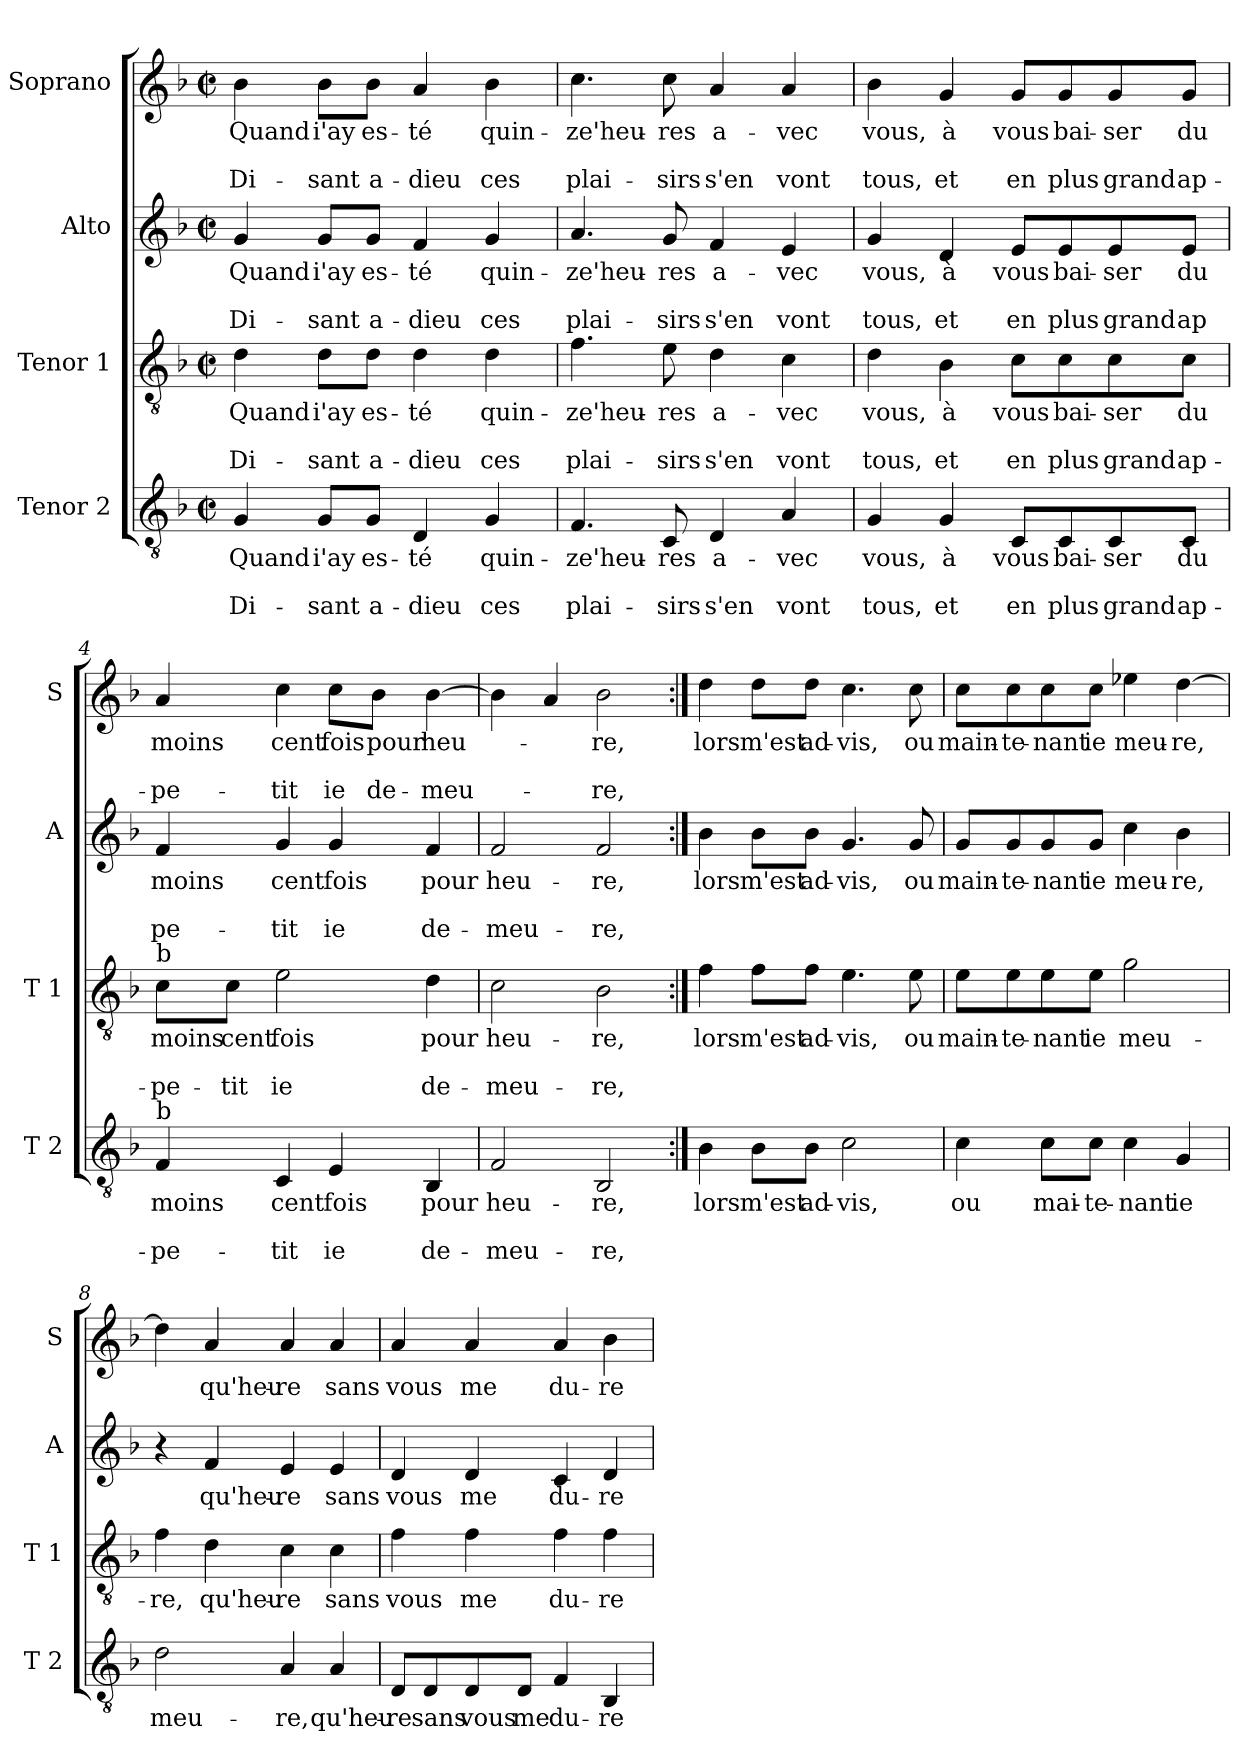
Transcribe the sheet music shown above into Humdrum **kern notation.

**kern	**text	**text	**text	**kern	**text	**text	**text	**kern	**text	**text	**text	**kern	**text	**text	**text
*part4	*part4	*part4	*part4	*part3	*part3	*part3	*part3	*part2	*part2	*part2	*part2	*part1	*part1	*part1	*part1
*staff4	*staff4	*staff4	*staff4	*staff3	*staff3	*staff3	*staff3	*staff2	*staff2	*staff2	*staff2	*staff1	*staff1	*staff1	*staff1
*I"Tenor 2	*	*	*	*I"Tenor 1	*	*	*	*I"Alto	*	*	*	*I"Soprano	*	*	*
*I'T 2	*	*	*	*I'T 1	*	*	*	*I'A	*	*	*	*I'S	*	*	*
*clefGv2	*	*	*	*clefGv2	*	*	*	*clefG2	*	*	*	*clefG2	*	*	*
*k[b-]	*	*	*	*k[b-]	*	*	*	*k[b-]	*	*	*	*k[b-]	*	*	*
*F:	*	*	*	*F:	*	*	*	*F:	*	*	*	*F:	*	*	*
*M2/2	*	*	*	*M2/2	*	*	*	*M2/2	*	*	*	*M2/2	*	*	*
*met(c|)	*	*	*	*met(c|)	*	*	*	*met(c|)	*	*	*	*met(c|)	*	*	*
=1	=1	=1	=1	=1	=1	=1	=1	=1	=1	=1	=1	=1	=1	=1	=1
!	!LO:LY:b	!	!LO:LY:b	!	!LO:LY:b	!	!LO:LY:b	!	!LO:LY:b	!	!LO:LY:b	!	!LO:LY:b	!	!LO:LY:b
4G/	Quand	.	Di-	4d\	Quand	.	Di-	4g/	Quand	.	Di-	4b-\	Quand	.	Di-
!	!LO:LY:b	!	!LO:LY:b	!	!LO:LY:b	!	!LO:LY:b	!	!LO:LY:b	!	!LO:LY:b	!	!LO:LY:b	!	!LO:LY:b
8G/L	i'ay	.	-sant	8d\L	i'ay	.	-sant	8g/L	i'ay	.	-sant	8b-\L	i'ay	.	-sant
!	!LO:LY:b	!	!LO:LY:b	!	!LO:LY:b	!	!LO:LY:b	!	!LO:LY:b	!	!LO:LY:b	!	!LO:LY:b	!	!LO:LY:b
8G/J	es-	.	a-	8d\J	es-	.	a-	8g/J	es-	.	a-	8b-\J	es-	.	a-
!	!LO:LY:b	!	!LO:LY:b	!	!LO:LY:b	!	!LO:LY:b	!	!LO:LY:b	!	!LO:LY:b	!	!LO:LY:b	!	!LO:LY:b
4D/	-té	.	-dieu	4d\	-té	.	-dieu	4f/	-té	.	-dieu	4a/	-té	.	-dieu
!	!LO:LY:b	!	!LO:LY:b	!	!LO:LY:b	!	!LO:LY:b	!	!LO:LY:b	!	!LO:LY:b	!	!LO:LY:b	!	!LO:LY:b
4G/	quin-	.	ces	4d\	quin-	.	ces	4g/	quin-	.	ces	4b-\	quin-	.	ces
=2	=2	=2	=2	=2	=2	=2	=2	=2	=2	=2	=2	=2	=2	=2	=2
!	!LO:LY:b	!	!LO:LY:b	!	!LO:LY:b	!	!LO:LY:b	!	!LO:LY:b	!	!LO:LY:b	!	!LO:LY:b	!	!LO:LY:b
4.F/	-ze'heu-	.	plai-	4.f\	-ze'heu-	.	plai-	4.a/	-ze'heu-	.	plai-	4.cc\	-ze'heu-	.	plai-
!	!LO:LY:b	!	!LO:LY:b	!	!LO:LY:b	!	!LO:LY:b	!	!LO:LY:b	!	!LO:LY:b	!	!LO:LY:b	!	!LO:LY:b
8C/	-res	.	-sirs	8e\	-res	.	-sirs	8g/	-res	.	-sirs	8cc\	-res	.	-sirs
!	!LO:LY:b	!	!LO:LY:b	!	!LO:LY:b	!	!LO:LY:b	!	!LO:LY:b	!	!LO:LY:b	!	!LO:LY:b	!	!LO:LY:b
4D/	a-	.	s'en	4d\	a-	.	s'en	4f/	a-	.	s'en	4a/	a-	.	s'en
!	!LO:LY:b	!	!LO:LY:b	!	!LO:LY:b	!	!LO:LY:b	!	!LO:LY:b	!	!LO:LY:b	!	!LO:LY:b	!	!LO:LY:b
4A/	-vec	.	vont	4c\	-vec	.	vont	4e/	-vec	.	vont	4a/	-vec	.	vont
=3	=3	=3	=3	=3	=3	=3	=3	=3	=3	=3	=3	=3	=3	=3	=3
!	!LO:LY:b	!	!LO:LY:b	!	!LO:LY:b	!	!LO:LY:b	!	!LO:LY:b	!	!LO:LY:b	!	!LO:LY:b	!	!LO:LY:b
4G/	vous,	.	tous,	4d\	vous,	.	tous,	4g/	vous,	.	tous,	4b-\	vous,	.	tous,
!	!LO:LY:b	!	!LO:LY:b	!	!LO:LY:b	!	!LO:LY:b	!	!LO:LY:b	!	!LO:LY:b	!	!LO:LY:b	!	!LO:LY:b
4G/	à	.	et	4B-\	à	.	et	4d/	à	.	et	4g/	à	.	et
!	!LO:LY:b	!	!LO:LY:b	!	!LO:LY:b	!	!LO:LY:b	!	!LO:LY:b	!	!LO:LY:b	!	!LO:LY:b	!	!LO:LY:b
8C/L	vous	.	en	8c\L	vous	.	en	8e/L	vous	.	en	8g/L	vous	.	en
!	!LO:LY:b	!	!LO:LY:b	!	!LO:LY:b	!	!LO:LY:b	!	!LO:LY:b	!	!LO:LY:b	!	!LO:LY:b	!	!LO:LY:b
8C/	bai-	.	plus	8c\	bai-	.	plus	8e/	bai-	.	plus	8g/	bai-	.	plus
!	!LO:LY:b	!	!LO:LY:b	!	!LO:LY:b	!	!LO:LY:b	!	!LO:LY:b	!	!LO:LY:b	!	!LO:LY:b	!	!LO:LY:b
8C/	-ser	.	grand	8c\	-ser	.	grand	8e/	-ser	.	grand	8g/	-ser	.	grand
!	!LO:LY:b	!	!LO:LY:b	!	!LO:LY:b	!	!LO:LY:b	!	!LO:LY:b	!	!LO:LY:b	!	!LO:LY:b	!	!LO:LY:b
8C/J	du	.	ap-	8c\J	du	.	ap-	8e/J	du	.	ap	8g/J	du	.	ap-
!!LO:LB:g=z
=4	=4	=4	=4	=4	=4	=4	=4	=4	=4	=4	=4	=4	=4	=4	=4
!	!	!	!	!LO:TX:a:t=b	!	!	!	!	!	!	!	!	!	!	!
!LO:TX:a:t=b	!	!	!	!	!	!	!	!	!	!	!	!	!	!	!
!	!LO:LY:b	!	!LO:LY:b	!	!LO:LY:b	!	!LO:LY:b	!	!LO:LY:b	!	!LO:LY:b	!	!LO:LY:b	!	!LO:LY:b
4F/	moins	.	-pe-	8c\L	moins	.	-pe-	4f/	moins	.	pe-	4a/	moins	.	-pe-
!	!	!	!	!	!LO:LY:b	!	!LO:LY:b	!	!	!	!	!	!	!	!
.	.	.	.	8c\J	cent	.	-tit	.	.	.	.	.	.	.	.
!	!LO:LY:b	!	!LO:LY:b	!	!LO:LY:b	!	!LO:LY:b	!	!LO:LY:b	!	!LO:LY:b	!	!LO:LY:b	!	!LO:LY:b
4C/	cent	.	-tit	2e\	fois	.	ie	4g/	cent	.	-tit	4cc\	cent	.	-tit
!	!LO:LY:b	!	!LO:LY:b	!	!	!	!	!	!LO:LY:b	!	!LO:LY:b	!	!LO:LY:b	!	!LO:LY:b
4E/	fois	.	ie	.	.	.	.	4g/	fois	.	ie	8cc\L	fois	.	ie
!	!	!	!	!	!	!	!	!	!	!	!	!	!LO:LY:b	!	!LO:LY:b
.	.	.	.	.	.	.	.	.	.	.	.	8b-\J	pour	.	de-
!	!LO:LY:b	!	!LO:LY:b	!	!LO:LY:b	!	!LO:LY:b	!	!LO:LY:b	!	!LO:LY:b	!	!LO:LY:b	!	!LO:LY:b
4BB-/	pour	.	de-	4d\	pour	.	de-	4f/	pour	.	de-	[4b-\	heu-	.	-meu-
=5	=5	=5	=5	=5	=5	=5	=5	=5	=5	=5	=5	=5	=5	=5	=5
!	!LO:LY:b	!	!LO:LY:b	!	!LO:LY:b	!	!LO:LY:b	!	!LO:LY:b	!	!LO:LY:b	!	!	!	!
2F/	heu-	.	-meu-	2c\	heu-	.	-meu-	2f/	heu-	.	-meu-	4b-\]	.	.	.
.	.	.	.	.	.	.	.	.	.	.	.	4a/	.	.	.
!	!LO:LY:b	!	!LO:LY:b	!	!LO:LY:b	!	!LO:LY:b	!	!LO:LY:b	!	!LO:LY:b	!	!LO:LY:b	!	!LO:LY:b
2BB-/	-re,	.	-re,	2B-\	-re,	.	-re,	2f/	-re,	.	-re,	2b-\	-re,	.	-re,
=6:|!	=6:|!	=6:|!	=6:|!	=6:|!	=6:|!	=6:|!	=6:|!	=6:|!	=6:|!	=6:|!	=6:|!	=6:|!	=6:|!	=6:|!	=6:|!
!	!LO:LY:b	!	!	!	!LO:LY:b	!	!	!	!LO:LY:b	!	!	!	!LO:LY:b	!	!
4B-\	lors	.	.	4f\	lors	.	.	4b-\	lors	.	.	4dd\	lors	.	.
!	!LO:LY:b	!	!	!	!LO:LY:b	!	!	!	!LO:LY:b	!	!	!	!LO:LY:b	!	!
8B-\L	m'est	.	.	8f\L	m'est	.	.	8b-\L	m'est	.	.	8dd\L	m'est	.	.
!	!LO:LY:b	!	!	!	!LO:LY:b	!	!	!	!LO:LY:b	!	!	!	!LO:LY:b	!	!
8B-\J	ad-	.	.	8f\J	ad-	.	.	8b-\J	ad-	.	.	8dd\J	ad-	.	.
!	!LO:LY:b	!	!	!	!LO:LY:b	!	!	!	!LO:LY:b	!	!	!	!LO:LY:b	!	!
2c\	-vis,	.	.	4.e\	-vis,	.	.	4.g/	-vis,	.	.	4.cc\	-vis,	.	.
!	!	!	!	!	!LO:LY:b	!	!	!	!LO:LY:b	!	!	!	!LO:LY:b	!	!
.	.	.	.	8e\	ou	.	.	8g/	ou	.	.	8cc\	ou	.	.
=7	=7	=7	=7	=7	=7	=7	=7	=7	=7	=7	=7	=7	=7	=7	=7
!	!LO:LY:b	!	!	!	!LO:LY:b	!	!	!	!LO:LY:b	!	!	!	!LO:LY:b	!	!
4c\	ou	.	.	8e\L	main-	.	.	8g/L	main-	.	.	8cc\L	main-	.	.
!	!	!	!	!	!LO:LY:b	!	!	!	!LO:LY:b	!	!	!	!LO:LY:b	!	!
.	.	.	.	8e\	-te-	.	.	8g/	-te-	.	.	8cc\	-te-	.	.
!	!LO:LY:b	!	!	!	!LO:LY:b	!	!	!	!LO:LY:b	!	!	!	!LO:LY:b	!	!
8c\L	mai-	.	.	8e\	-nant	.	.	8g/	-nant	.	.	8cc\	-nant	.	.
!	!LO:LY:b	!	!	!	!LO:LY:b	!	!	!	!LO:LY:b	!	!	!	!LO:LY:b	!	!
8c\J	-te-	.	.	8e\J	ie	.	.	8g/J	ie	.	.	8cc\J	ie	.	.
!	!LO:LY:b	!	!	!	!LO:LY:b	!	!	!	!LO:LY:b	!	!	!	!LO:LY:b	!	!
4c\	-nant	.	.	2g\	meu-	.	.	4cc\	meu-	.	.	4ee-X\	meu-	.	.
!	!LO:LY:b	!	!	!	!	!	!	!	!LO:LY:b	!	!	!	!LO:LY:b	!	!
4G/	ie	.	.	.	.	.	.	4b-\	-re,	.	.	[4dd\	-re,	.	.
!!LO:PB:g=z
=8	=8	=8	=8	=8	=8	=8	=8	=8	=8	=8	=8	=8	=8	=8	=8
!	!LO:LY:b	!	!	!	!LO:LY:b	!	!	!	!	!	!	!	!	!	!
2d\	meu-	.	.	4f\	-re,	.	.	4r	.	.	.	4dd\]	.	.	.
!	!	!	!	!	!LO:LY:b	!	!	!	!LO:LY:b	!	!	!	!LO:LY:b	!	!
.	.	.	.	4d\	qu'heu-	.	.	4f/	qu'heu-	.	.	4a/	qu'heu-	.	.
!	!LO:LY:b	!	!	!	!LO:LY:b	!	!	!	!LO:LY:b	!	!	!	!LO:LY:b	!	!
4A/	-re,	.	.	4c\	-re	.	.	4e/	-re	.	.	4a/	-re	.	.
!	!LO:LY:b	!	!	!	!LO:LY:b	!	!	!	!LO:LY:b	!	!	!	!LO:LY:b	!	!
4A/	qu'heu-	.	.	4c\	sans	.	.	4e/	sans	.	.	4a/	sans	.	.
=9	=9	=9	=9	=9	=9	=9	=9	=9	=9	=9	=9	=9	=9	=9	=9
!	!LO:LY:b	!	!	!	!LO:LY:b	!	!	!	!LO:LY:b	!	!	!	!LO:LY:b	!	!
8D/L	-re	.	.	4f\	vous	.	.	4d/	vous	.	.	4a/	vous	.	.
!	!LO:LY:b	!	!	!	!	!	!	!	!	!	!	!	!	!	!
8D/	sans	.	.	.	.	.	.	.	.	.	.	.	.	.	.
!	!LO:LY:b	!	!	!	!LO:LY:b	!	!	!	!LO:LY:b	!	!	!	!LO:LY:b	!	!
8D/	vous	.	.	4f\	me	.	.	4d/	me	.	.	4a/	me	.	.
!	!LO:LY:b	!	!	!	!	!	!	!	!	!	!	!	!	!	!
8D/J	me	.	.	.	.	.	.	.	.	.	.	.	.	.	.
!	!LO:LY:b	!	!	!	!LO:LY:b	!	!	!	!LO:LY:b	!	!	!	!LO:LY:b	!	!
4F/	du-	.	.	4f\	du-	.	.	4c/	du-	.	.	4a/	du-	.	.
!	!LO:LY:b	!	!	!	!LO:LY:b	!	!	!	!LO:LY:b	!	!	!	!LO:LY:b	!	!
4BB-/	-re	.	.	4f\	-re	.	.	4d/	-re	.	.	4b-\	-re	.	.
=	=	=	=	=	=	=	=	=	=	=	=	=	=	=	=
*-	*-	*-	*-	*-	*-	*-	*-	*-	*-	*-	*-	*-	*-	*-	*-
